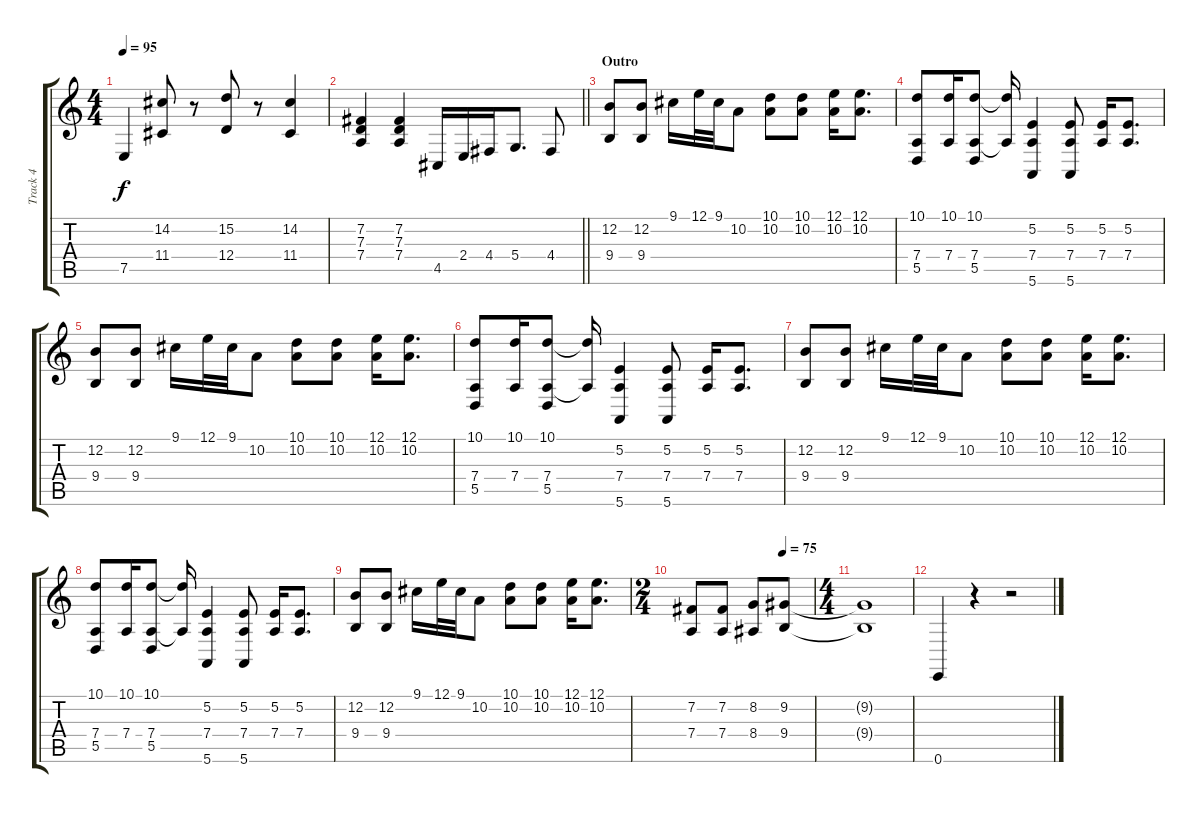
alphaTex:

\track ("Track 4" "Track 4") {instrument acousticgrandpiano}
\staff {score tabs}
\tuning (E4 B3 G3 D3 A2 E2) {hide}
\ts (4 4)
\tempo 95
\clef g2
\ks c
7.5.4{dy f} (14.2 11.4).8 r.8 (15.2 12.4).8 r.8 (14.2 11.4).4 |
\barLineRight lightlight
(7.2 7.3 7.4).4 (7.2 7.3 7.4).4 4.5.16 2.4.16 4.4.16 5.4.8{d} 4.4.8 |
\section ("" "Outro")
(12.2 9.4).8 (12.2 9.4).8 9.1.16 12.1.32 9.1.32 10.2.8 (10.1 10.2).8 (10.1 10.2).8 (12.1 10.2).16 (12.1 10.2).8{d} |
(10.1 7.4 5.5).8 (10.1 7.4).16 (10.1 7.4 5.5).8 (10.1{t} 7.4{t}).16 (5.2 7.4 5.6).4 (5.2 7.4 5.6).8 (5.2 7.4).16 (5.2 7.4).8{d} |
(12.2 9.4).8 (12.2 9.4).8 9.1.16 12.1.32 9.1.32 10.2.8 (10.1 10.2).8 (10.1 10.2).8 (12.1 10.2).16 (12.1 10.2).8{d} |
(10.1 7.4 5.5).8 (10.1 7.4).16 (10.1 7.4 5.5).8 (10.1{t} 7.4{t}).16 (5.2 7.4 5.6).4 (5.2 7.4 5.6).8 (5.2 7.4).16 (5.2 7.4).8{d} |
(12.2 9.4).8 (12.2 9.4).8 9.1.16 12.1.32 9.1.32 10.2.8 (10.1 10.2).8 (10.1 10.2).8 (12.1 10.2).16 (12.1 10.2).8{d} |
(10.1 7.4 5.5).8 (10.1 7.4).16 (10.1 7.4 5.5).8 (10.1{t} 7.4{t}).16 (5.2 7.4 5.6).4 (5.2 7.4 5.6).8 (5.2 7.4).16 (5.2 7.4).8{d} |
(12.2 9.4).8 (12.2 9.4).8 9.1.16 12.1.32 9.1.32 10.2.8 (10.1 10.2).8 (10.1 10.2).8 (12.1 10.2).16 (12.1 10.2).8{d} |
\ts (2 4)
\tempo (75 0.75)
(7.2 7.4).8 (7.2 7.4).8 (8.2 8.4).8 (9.2 9.4).8 |
\ts (4 4)
(9.2{t} 9.4{t}).1 |
0.6.4 r.4 r.2
